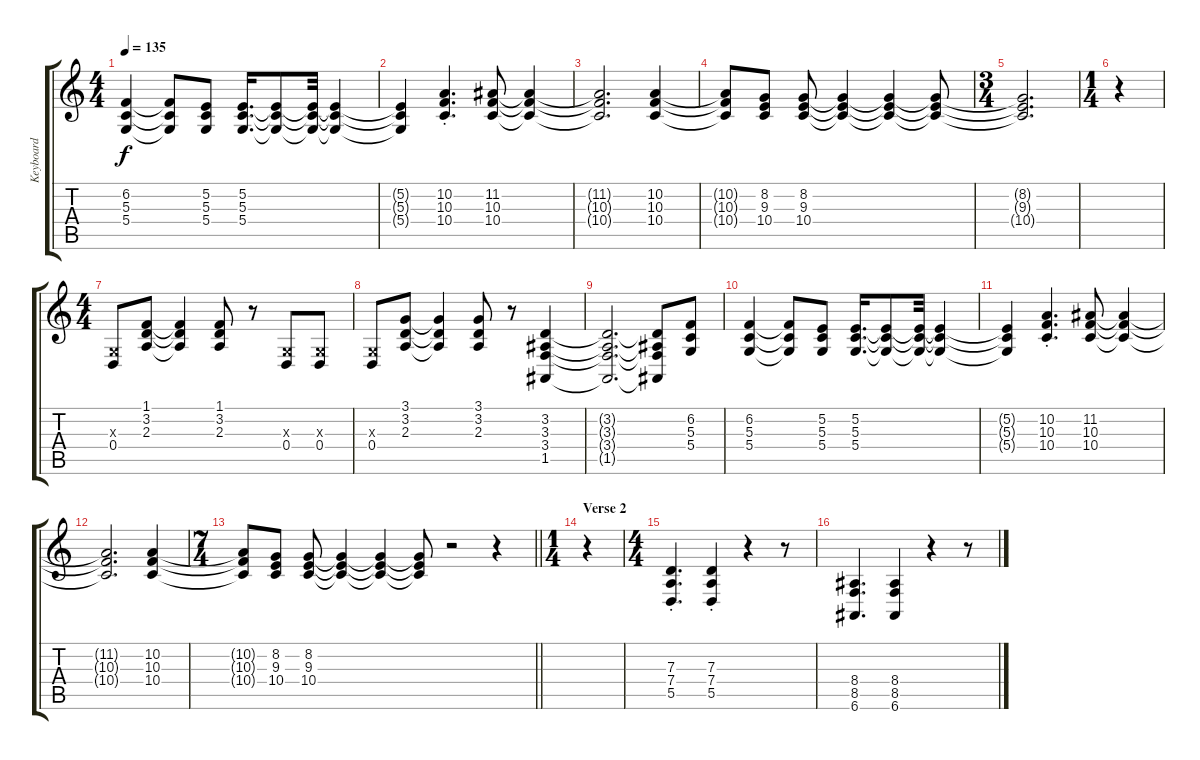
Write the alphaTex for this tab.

\track ("Keyboard" "Keyboard") {instrument synthstrings1}
\staff {score tabs}
\tuning (E4 B3 G3 D3 A2 E2) {hide}
\ts (4 4)
\tempo 135
\clef g2
\ks c
(6.2 5.3 5.4).4{dy f} (6.2{t} 5.3{t} 5.4{t}).8 (5.2 5.3 5.4).8 (5.2 5.3 5.4).16{d} (5.2{t} 5.3{t} 5.4{t}).8 (5.2{t} 5.3{t} 5.4{t}).32 (5.2{t} 5.3{t} 5.4{t}).4 |
(5.2{t} 5.3{t} 5.4{t}).4 (10.2{st} 10.3{st} 10.4{st}).4{d} (11.2 10.3 10.4).8 (11.2{t} 10.3{t} 10.4{t}).4 |
(11.2{t} 10.3{t} 10.4{t}).2{d} (10.2 10.3 10.4).4 |
(10.2{t} 10.3{t} 10.4{t}).8 (8.2 9.3 10.4).8 (8.2 9.3 10.4).8 (8.2{t} 9.3{t} 10.4{t}).4 (8.2{t} 9.3{t} 10.4{t}).4 (8.2{t} 9.3{t} 10.4{t}).8 |
\ts (3 4)
(8.2{t} 9.3{t} 10.4{t}).2{d} |
\ts (1 4)
r.4 |
\ts (4 4)
(0.3{x} 0.4).8 (1.1 3.2 2.3).8 (1.1{t} 3.2{t} 2.3{t}).4 (1.1 3.2 2.3).8 r.8 (0.3{x} 0.4).8 (0.3{x} 0.4).8 |
(0.3{x} 0.4).8 (3.1 3.2 2.3).8 (3.1{t} 3.2{t} 2.3{t}).4 (3.1 3.2 2.3).8 r.8 (3.2 3.3 3.4 1.5).4 |
(3.2{t} 3.3{t} 3.4{t} 1.5{t}).2{d} (3.2{t} 3.3{t} 3.4{t} 1.5{t}).8 (6.2 5.3 5.4).8 |
(6.2 5.3 5.4).4 (6.2{t} 5.3{t} 5.4{t}).8 (5.2 5.3 5.4).8 (5.2 5.3 5.4).16{d} (5.2{t} 5.3{t} 5.4{t}).8 (5.2{t} 5.3{t} 5.4{t}).32 (5.2{t} 5.3{t} 5.4{t}).4 |
(5.2{t} 5.3{t} 5.4{t}).4 (10.2{st} 10.3{st} 10.4{st}).4{d} (11.2 10.3 10.4).8 (11.2{t} 10.3{t} 10.4{t}).4 |
(11.2{t} 10.3{t} 10.4{t}).2{d} (10.2 10.3 10.4).4 |
\ts (7 4)
\barLineRight lightlight
(10.2{t} 10.3{t} 10.4{t}).8 (8.2 9.3 10.4).8 (8.2 9.3 10.4).8 (8.2{t} 9.3{t} 10.4{t}).4 (8.2{t} 9.3{t} 10.4{t}).4 (8.2{t} 9.3{t} 10.4{t}).8 r.2 r.4 |
\ts (1 4)
\section ("" "Verse 2")
r.4 |
\ts (4 4)
(7.3{st} 7.4 5.5).4{d} (7.3{st} 7.4 5.5).4 r.4 r.8 |
(8.4 8.5 6.6).4{d} (8.4 8.5 6.6).4 r.4 r.8
